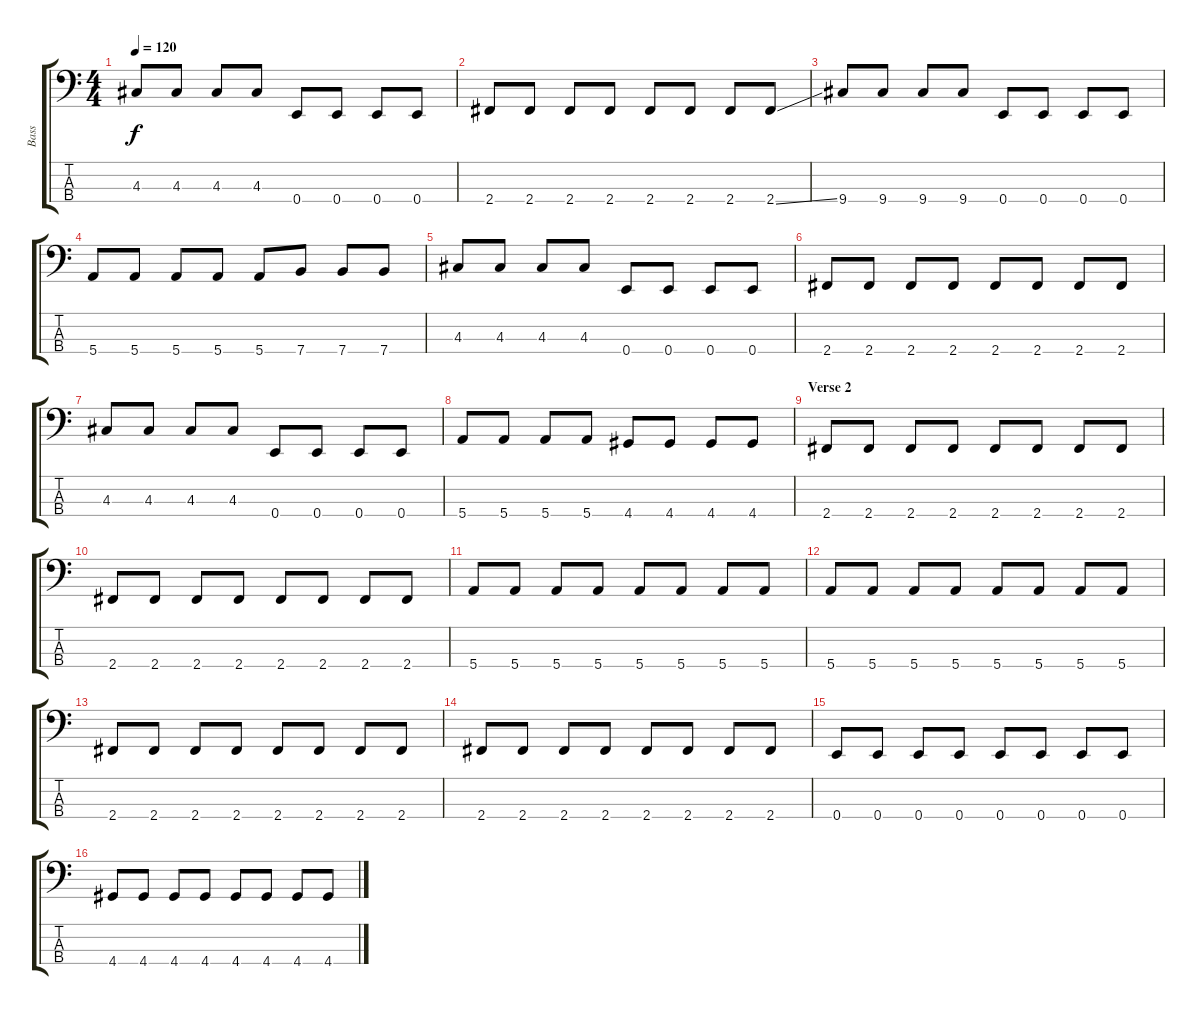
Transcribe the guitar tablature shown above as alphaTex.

\track ("Bass" "Bass") {instrument electricbassfinger}
\staff {score tabs}
\tuning (G2 D2 A1 E1) {hide}
\ts (4 4)
\tempo 120
\clef f4
\ks c
4.3.8{dy f} 4.3.8 4.3.8 4.3.8 0.4.8 0.4.8 0.4.8 0.4.8 |
2.4.8 2.4.8 2.4.8 2.4.8 2.4.8 2.4.8 2.4.8 2.4{ss}.8 |
9.4.8 9.4.8 9.4.8 9.4.8 0.4.8 0.4.8 0.4.8 0.4.8 |
5.4.8 5.4.8 5.4.8 5.4.8 5.4.8 7.4.8 7.4.8 7.4.8 |
4.3.8 4.3.8 4.3.8 4.3.8 0.4.8 0.4.8 0.4.8 0.4.8 |
2.4.8 2.4.8 2.4.8 2.4.8 2.4.8 2.4.8 2.4.8 2.4.8 |
4.3.8 4.3.8 4.3.8 4.3.8 0.4.8 0.4.8 0.4.8 0.4.8 |
5.4.8 5.4.8 5.4.8 5.4.8 4.4.8 4.4.8 4.4.8 4.4.8 |
\section ("" "Verse 2")
2.4.8 2.4.8 2.4.8 2.4.8 2.4.8 2.4.8 2.4.8 2.4.8 |
2.4.8 2.4.8 2.4.8 2.4.8 2.4.8 2.4.8 2.4.8 2.4.8 |
5.4.8 5.4.8 5.4.8 5.4.8 5.4.8 5.4.8 5.4.8 5.4.8 |
5.4.8 5.4.8 5.4.8 5.4.8 5.4.8 5.4.8 5.4.8 5.4.8 |
2.4.8 2.4.8 2.4.8 2.4.8 2.4.8 2.4.8 2.4.8 2.4.8 |
2.4.8 2.4.8 2.4.8 2.4.8 2.4.8 2.4.8 2.4.8 2.4.8 |
0.4.8 0.4.8 0.4.8 0.4.8 0.4.8 0.4.8 0.4.8 0.4.8 |
4.4.8 4.4.8 4.4.8 4.4.8 4.4.8 4.4.8 4.4.8 4.4.8
